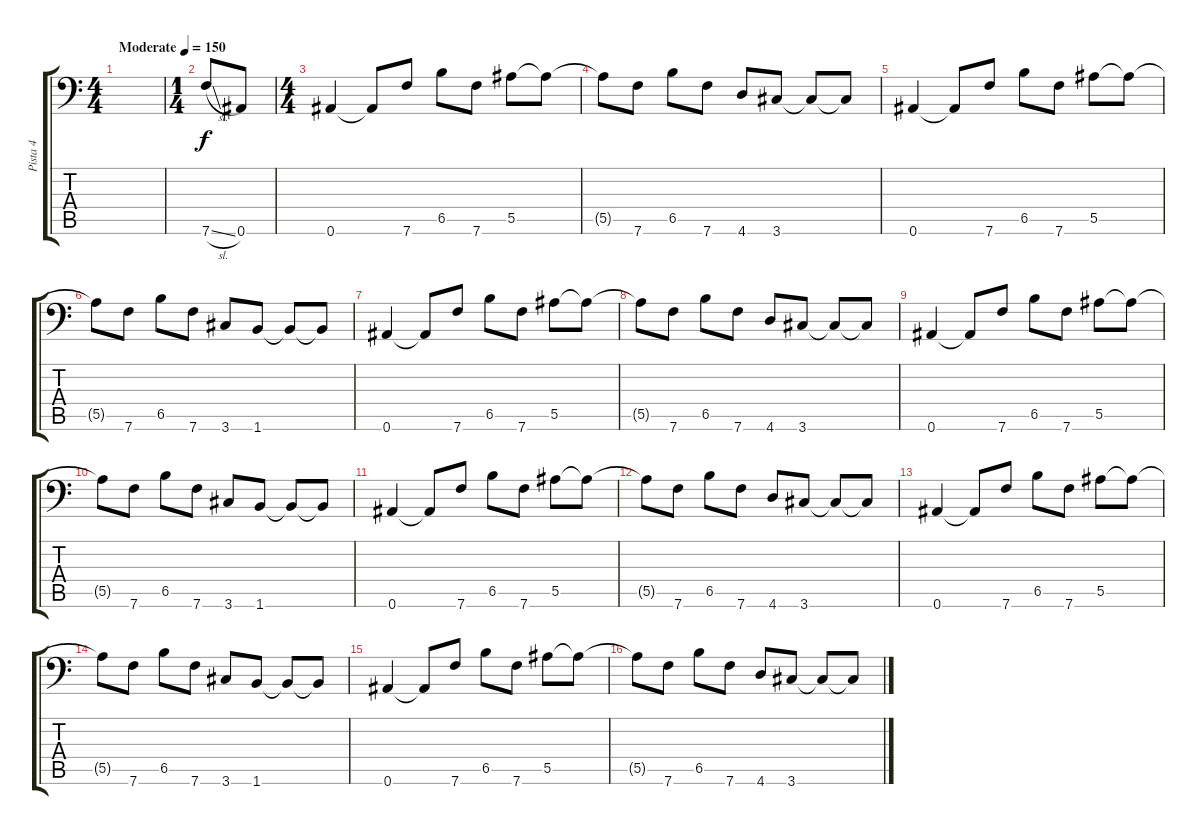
\track ("Pista 4" "Pista 4") {instrument electricbassfinger}
\staff {score tabs}
\tuning (C4 G3 Eb3 Bb2 F2 Bb1) {hide}
\ts (4 4)
\tempo (150 "Moderate")
\clef f4
\ks c
|
\ts (1 4)
7.6{sl}.8 0.6.8 |
\ts (4 4)
0.6.4 0.6{t}.8 7.6.8 6.5.8 7.6.8 5.5.8 5.5{t}.8 |
5.5{t}.8 7.6.8 6.5.8 7.6.8 4.6.8 3.6.8 3.6{t}.8 3.6{t}.8 |
0.6.4 0.6{t}.8 7.6.8 6.5.8 7.6.8 5.5.8 5.5{t}.8 |
5.5{t}.8 7.6.8 6.5.8 7.6.8 3.6.8 1.6.8 1.6{t}.8 1.6{t}.8 |
0.6.4 0.6{t}.8 7.6.8 6.5.8 7.6.8 5.5.8 5.5{t}.8 |
5.5{t}.8 7.6.8 6.5.8 7.6.8 4.6.8 3.6.8 3.6{t}.8 3.6{t}.8 |
0.6.4 0.6{t}.8 7.6.8 6.5.8 7.6.8 5.5.8 5.5{t}.8 |
5.5{t}.8 7.6.8 6.5.8 7.6.8 3.6.8 1.6.8 1.6{t}.8 1.6{t}.8 |
0.6.4 0.6{t}.8 7.6.8 6.5.8 7.6.8 5.5.8 5.5{t}.8 |
5.5{t}.8 7.6.8 6.5.8 7.6.8 4.6.8 3.6.8 3.6{t}.8 3.6{t}.8 |
0.6.4 0.6{t}.8 7.6.8 6.5.8 7.6.8 5.5.8 5.5{t}.8 |
5.5{t}.8 7.6.8 6.5.8 7.6.8 3.6.8 1.6.8 1.6{t}.8 1.6{t}.8 |
0.6.4 0.6{t}.8 7.6.8 6.5.8 7.6.8 5.5.8 5.5{t}.8 |
5.5{t}.8 7.6.8 6.5.8 7.6.8 4.6.8 3.6.8 3.6{t}.8 3.6{t}.8
